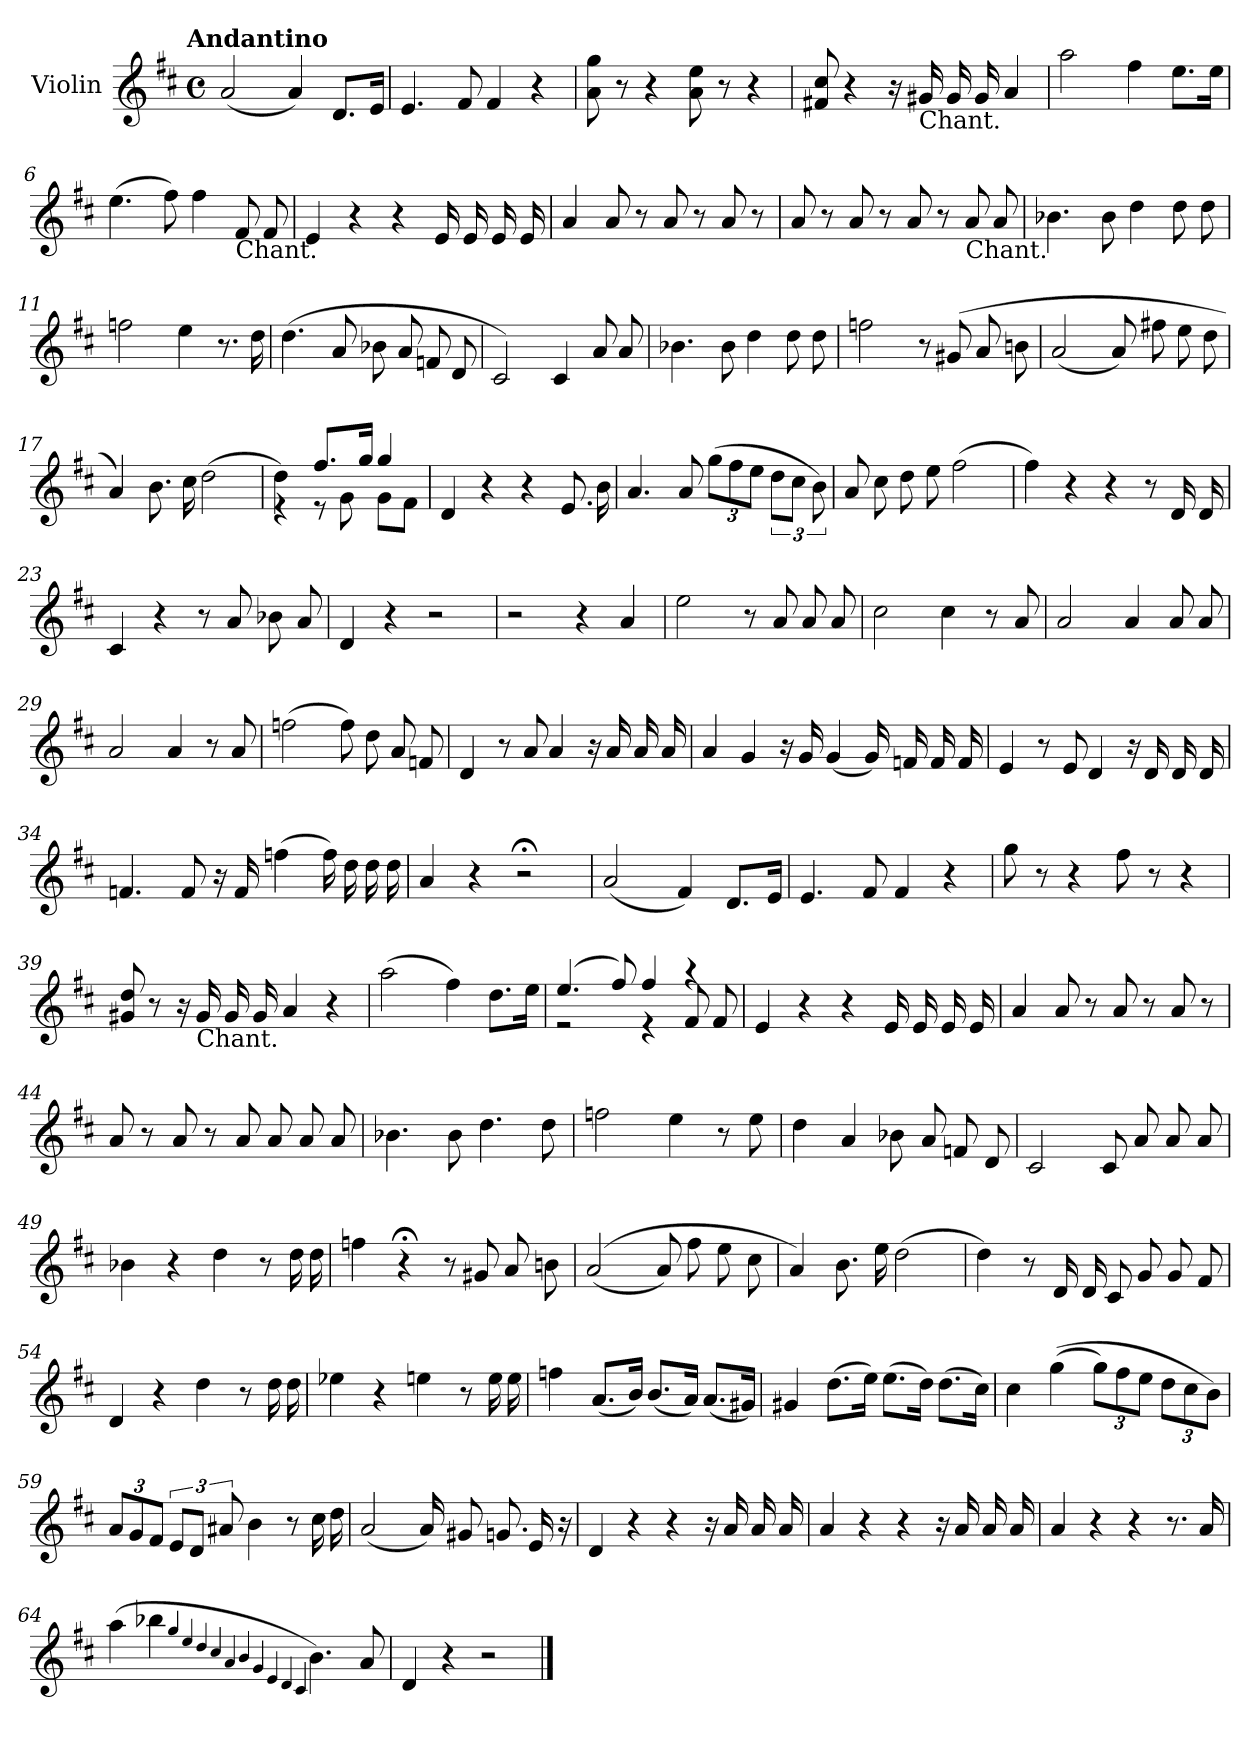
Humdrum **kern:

**kern
*part1
*staff1
*I"Violin
*I'Vln.
*clefG2
*k[f#c#]
!!LO:TX:omd:t=Andantino
*M4/4
*met(c)
*MM94
=1
(<2a/
4a/)
8.d/L
16e/Jk
=2
4.e/
8f#/
4f#/
4r
=3
8a\ 8gg\
8r
4r
8a\ 8ee\
8r
4r
=4
8f#X/ 8cc#/
4r
16r
!LO:TX:b:t=Chant.
16g#X/
16g#/
16g#/
4a/
!!LO:LB:g=z
=5
2aa\
4ff#\
8.ee\L
16ee\Jk
=6
(>4.ee\
8ff#\)
4ff#\
!LO:TX:b:t=Chant.
8f#/
8f#/
=7
4e/
4r
4r
16e/
16e/
16e/
16e/
=8
4a/
8a/
8r
8a/
8r
8a/
8r
!!LO:LB:g=z
=9
8a/
8r
8a/
8r
8a/
8r
!LO:TX:b:t=Chant.
8a/
8a/
=10
4.b-X\
8b-\
4dd\
8dd\
8dd\
=11
2ffn\
4ee\
8.r
16dd\
=12
(>4.dd\
8a/
8b-X\
8a/
8fn/
8d/
=13
2c#/)
4c#/
8a/
8a/
!!LO:LB:g=z
=14
4.b-X\
8b-\
4dd\
8dd\
8dd\
=15
2ffn\
8r
(>8g#X/
8a/
8bn\
=16
(<2a/
8a/)
8ff#X\
8ee\
8dd\
=17
4a/)
8.b\
16cc#\
(>2dd\
=18
*^
4dd\)	4r
8.ff#/L	8r
.	8g\
16gg/Jk	.
4gg/	8g\L
.	8f#\J
*v	*v
!!LO:LB:g=z
=19
4d/
4r
4r
8.e/
16b\
=20
4.a/
8a/
*Xbrackettup
(>12gg\L
12ff#\
12ee\J
*brackettup
12dd\L
12cc#\J
12b\)
=21
8a/
8cc#\
8dd\
8ee\
(>2ff#\
=22
4ff#\)
4r
4r
8r
16d/
16d/
!!LO:LB:g=z
=23
4c#/
4r
8r
8a/
8b-X\
8a/
=24
4d/
4r
2r
=25
2r
4r
4a/
=26
2ee\
8r
8a/
8a/
8a/
=27
2cc#\
4cc#\
8r
8a/
=28
2a/
4a/
8a/
8a/
!!LO:LB:g=z
=29
2a/
4a/
8r
8a/
=30
(>2ffn\
8ff\)
8dd\
8a/
8fn/
=31
4d/
8r
8a/
4a/
16r
16a/
16a/
16a/
=32
4a/
4g/
16r
16g/
(<4g/
16g/)
16fn/
16f/
16f/
!!LO:LB:g=z
=33
4e/
8r
8e/
4d/
16r
16d/
16d/
16d/
=34
4.fn/
8f/
16r
16f/
(>4ffn\
16ff\)
16dd\
16dd\
16dd\
=35
4a/
4r
2r;<
=36
(<2a/
4f#/)
8.d/L
16e/Jk
!!LO:LB:g=z
=37
4.e/
8f#/
4f#/
4r
=38
8gg\
8r
4r
8ff#\
8r
4r
=39
8g#X/ 8dd/
8r
16r
!LO:TX:b:t=Chant.
16g#/
16g#/
16g#/
4a/
4r
=40
(>2aa\
4ff#\)
8.dd\L
16ee\Jk
=41
*^
(>4.ee/	2r
8ff#/)	.
4ff#/	4r
4raa	8f#/
.	8f#/
*v	*v
!!LO:LB:g=z
=42
4e/
4r
4r
16e/
16e/
16e/
16e/
=43
4a/
8a/
8r
8a/
8r
8a/
8r
=44
8a/
8r
8a/
8r
8a/
8a/
8a/
8a/
=45
4.b-X\
8b-\
4.dd\
8dd\
!!LO:PB:g=z
=46
2ffn\
4ee\
8r
8ee\
=47
4dd\
4a/
8b-X\
8a/
8fn/
8d/
=48
2c#/
8c#/
8a/
8a/
8a/
=49
4b-X\
4r
4dd\
8r
16dd\
16dd\
=50
4ffn\
4r;<
8r
8g#X/
8a/
8bn\
!!LO:LB:g=z
=51
(>(<2a/
8a/)
8ff#\
8ee\
8cc#\
=52
4a/)
8.b\
16ee\
(>2dd\
=53
4dd\)
8r
16d/
16d/
8c#/
8g/
8g/
8f#/
=54
4d/
4r
4dd\
8r
16dd\
16dd\
=55
4ee-X\
4r
4een\
8r
16ee\
16ee\
!!LO:LB:g=z
=56
4ffn\
(<8.a/L
16b/Jk)
(<8.b/L
16a/Jk)
(<8.a/L
16g#X/Jk)
=57
4g#X/
(>8.dd\L
16ee\Jk)
(>8.ee\L
16dd\Jk)
(>8.dd\L
16cc#\Jk)
=58
4cc#\
(>(>4gg\
*Xbrackettup
12gg\L)
12ff#\
12ee\J
12dd\L
12cc#\
12b\J)
=59
12a/L
12g/
12f#/J
*brackettup
12e/L
12d/J
12a#X/
4b\
8r
16cc#\
16dd\
!!LO:LB:g=z
=60
(<2a/
16a/)
8g#X/
8.gn/
16e/
16r
=61
4d/
4r
4r
16r
16a/
16a/
16a/
=62
4a/
4r
4r
16r
16a/
16a/
16a/
=63
4a/
4r
4r
8.r
16a/
!!LO:LB:g=z
=64
(>4aa\
4bb-X\
4qqgg/
4qqee/
4qqdd/
4qqcc#/
4qqa/
4qqb/
4qqg/
4qqe/
4qqd/
4qqc#/
4.b\)
8a/
=65
4d/
4r
2r
==
*-
